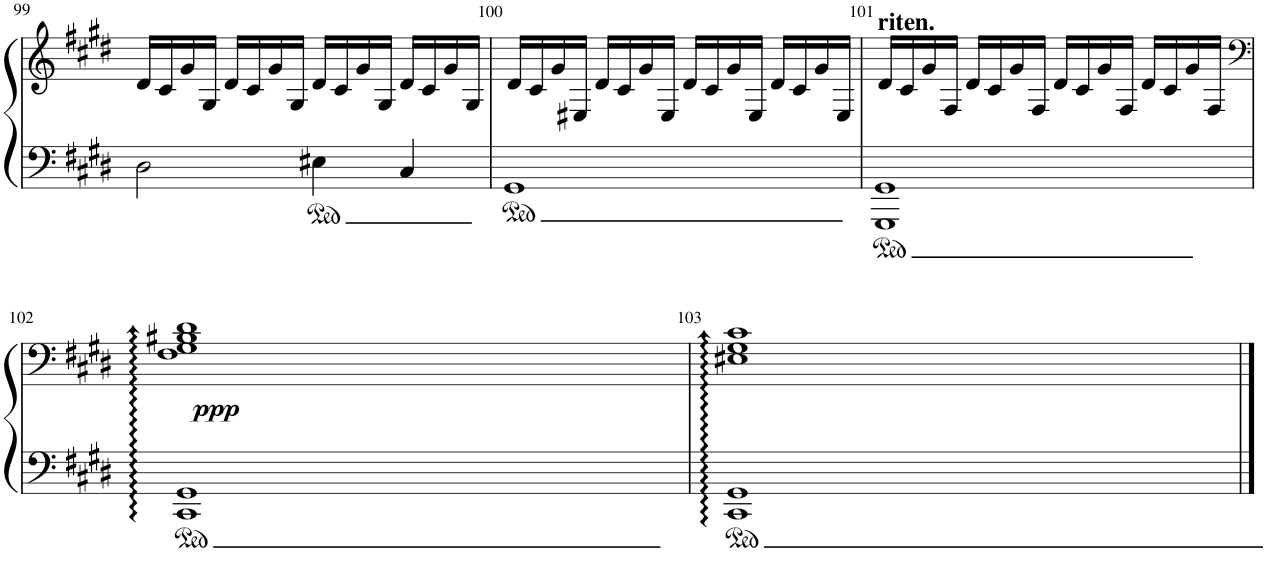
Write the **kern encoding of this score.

**kern	**kern	**dynam
*part1	*part1	*part1
*staff2	*staff1	*staff1/2
*I"Piano	*	*
*I'Pno	*	*
!!LO:PB:g=z
*clefF4	*clefG2	*
*k[f#c#g#d#]	*k[f#c#g#d#]	*
*M4/4	*M4/4	*
*met(c)	*met(c)	*
=99	=99	=99
2D#\	16d#/LL	.
.	16c#/	.
.	16g#/	.
.	16G#/JJ	.
.	16d#/LL	.
.	16c#/	.
.	16g#/	.
.	16G#/JJ	.
4E#X\	16d#/LL	.
.	16c#/	.
.	16g#/	.
.	16G#/JJ	.
4C#/	16d#/LL	.
.	16c#/	.
.	16g#/	.
.	16G#/JJ	.
=100	=100	=100
1GG#	16d#/LL	.
.	16c#/	.
.	16g#/	.
.	16E#X/JJ	.
.	16d#/LL	.
.	16c#/	.
.	16g#/	.
.	16E#/JJ	.
.	16d#/LL	.
.	16c#/	.
.	16g#/	.
.	16E#/JJ	.
.	16d#/LL	.
.	16c#/	.
.	16g#/	.
.	16E#/JJ	.
=101	=101	=101
!	!LO:TX:a:B:t=riten.	!
1GGG# 1GG#	16d#/LL	.
.	16c#/	.
.	16g#/	.
.	16F#/JJ	.
.	16d#/LL	.
.	16c#/	.
.	16g#/	.
.	16F#/JJ	.
.	16d#/LL	.
.	16c#/	.
.	16g#/	.
.	16F#/JJ	.
.	16d#/LL	.
.	16c#/	.
.	16g#/	.
.	16F#/JJ	.
!!LO:LB:g=z
=102	=102	=102
*	*clefF4	*
!	!	!LO:DY:b
1CC# 1GG#	1F#:: 1G#:: 1B#X:: 1d#::	ppp
=103	=103	=103
1CC# 1GG#	1E#X:: 1G#:: 1c#::	.
==	==	==
*-	*-	*-
